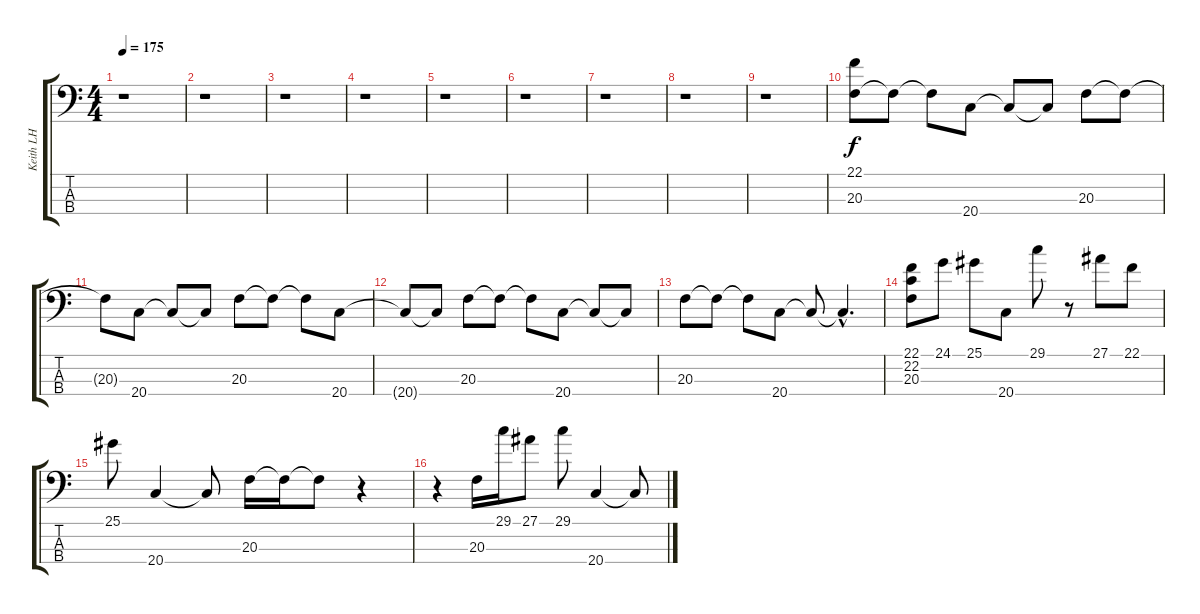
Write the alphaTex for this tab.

\track ("Keith LH" "Keith LH") {instrument lead8bassandlead}
\staff {score tabs}
\tuning (G2 D2 A1 E1) {hide}
\ts (4 4)
\tempo 175
\clef f4
\ks c
r.1{dy f instrument lead8bassandlead} |
r.1 |
r.1 |
r.1 |
r.1 |
r.1 |
r.1 |
r.1 |
r.1 |
(22.1 20.3).8 20.3{t}.8 20.3{t}.8 20.4.8 20.4{t}.8 20.4{t}.8 20.3.8 20.3{t}.8 |
20.3{t}.8 20.4.8 20.4{t}.8 20.4{t}.8 20.3.8 20.3{t}.8 20.3{t}.8 20.4.8 |
20.4{t}.8 20.4{t}.8 20.3.8 20.3{t}.8 20.3{t}.8 20.4.8 20.4{t}.8 20.4{t}.8 |
20.3.8 20.3{t}.8 20.3{t}.8 20.4.8 20.4{t}.8 20.4{hac t}.4{d} |
(22.1 22.2 20.3).8 24.1.8 25.1.8 20.4.8 29.1.8 r.8 27.1.8 22.1.8 |
25.1.8 20.4.4 20.4{t}.8 20.3.16 20.3{t}.16 20.3{t}.8 r.4 |
r.4 20.3.16 29.1.16 27.1.8 29.1.8 20.4.4 20.4{t}.8
